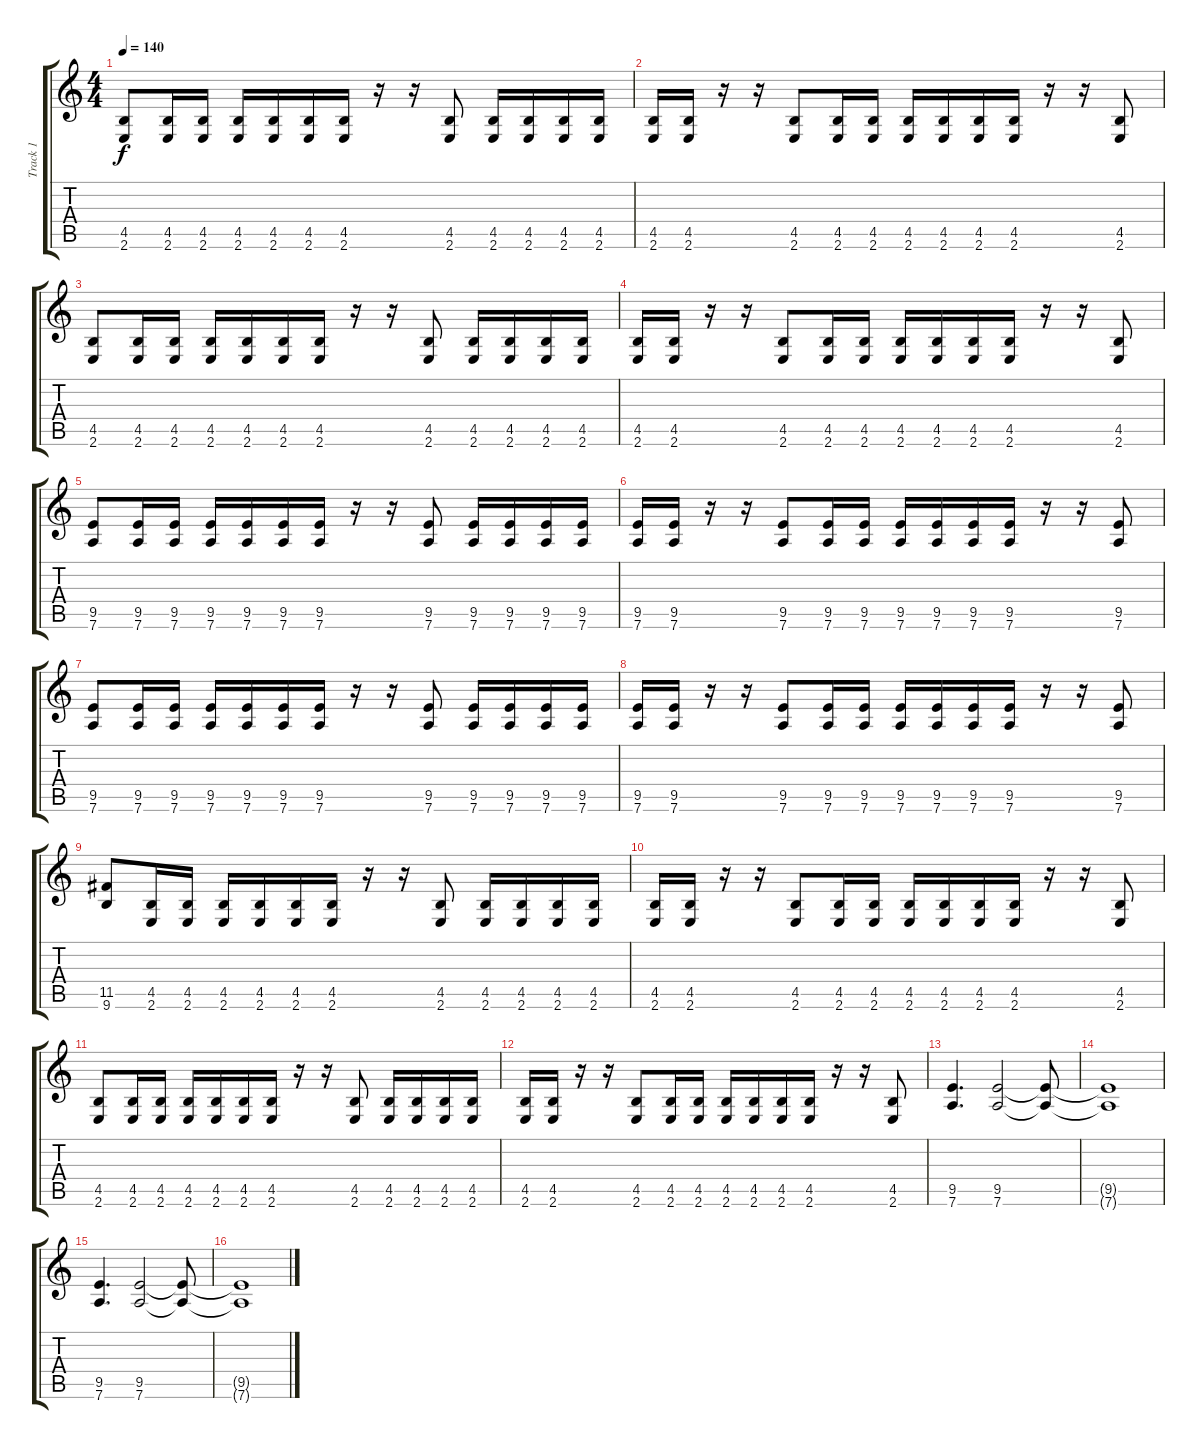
\track ("Track 1" "Track 1") {instrument distortionguitar}
\staff {score tabs}
\tuning (D4 A3 F3 C3 G2 D2) {hide}
\ts (4 4)
\tempo 140
\clef g2
\ks c
(4.5 2.6).8{dy f} (4.5 2.6).16 (4.5 2.6).16 (4.5 2.6).16 (4.5 2.6).16 (4.5 2.6).16 (4.5 2.6).16 r.16 r.16 (4.5 2.6).8 (4.5 2.6).16 (4.5 2.6).16 (4.5 2.6).16 (4.5 2.6).16 |
(4.5 2.6).16 (4.5 2.6).16 r.16 r.16 (4.5 2.6).8 (4.5 2.6).16 (4.5 2.6).16 (4.5 2.6).16 (4.5 2.6).16 (4.5 2.6).16 (4.5 2.6).16 r.16 r.16 (4.5 2.6).8 |
(4.5 2.6).8 (4.5 2.6).16 (4.5 2.6).16 (4.5 2.6).16 (4.5 2.6).16 (4.5 2.6).16 (4.5 2.6).16 r.16 r.16 (4.5 2.6).8 (4.5 2.6).16 (4.5 2.6).16 (4.5 2.6).16 (4.5 2.6).16 |
(4.5 2.6).16 (4.5 2.6).16 r.16 r.16 (4.5 2.6).8 (4.5 2.6).16 (4.5 2.6).16 (4.5 2.6).16 (4.5 2.6).16 (4.5 2.6).16 (4.5 2.6).16 r.16 r.16 (4.5 2.6).8 |
(9.5 7.6).8 (9.5 7.6).16 (9.5 7.6).16 (9.5 7.6).16 (9.5 7.6).16 (9.5 7.6).16 (9.5 7.6).16 r.16 r.16 (9.5 7.6).8 (9.5 7.6).16 (9.5 7.6).16 (9.5 7.6).16 (9.5 7.6).16 |
(9.5 7.6).16 (9.5 7.6).16 r.16 r.16 (9.5 7.6).8 (9.5 7.6).16 (9.5 7.6).16 (9.5 7.6).16 (9.5 7.6).16 (9.5 7.6).16 (9.5 7.6).16 r.16 r.16 (9.5 7.6).8 |
(9.5 7.6).8 (9.5 7.6).16 (9.5 7.6).16 (9.5 7.6).16 (9.5 7.6).16 (9.5 7.6).16 (9.5 7.6).16 r.16 r.16 (9.5 7.6).8 (9.5 7.6).16 (9.5 7.6).16 (9.5 7.6).16 (9.5 7.6).16 |
(9.5 7.6).16 (9.5 7.6).16 r.16 r.16 (9.5 7.6).8 (9.5 7.6).16 (9.5 7.6).16 (9.5 7.6).16 (9.5 7.6).16 (9.5 7.6).16 (9.5 7.6).16 r.16 r.16 (9.5 7.6).8 |
(11.5 9.6).8 (4.5 2.6).16 (4.5 2.6).16 (4.5 2.6).16 (4.5 2.6).16 (4.5 2.6).16 (4.5 2.6).16 r.16 r.16 (4.5 2.6).8 (4.5 2.6).16 (4.5 2.6).16 (4.5 2.6).16 (4.5 2.6).16 |
(4.5 2.6).16 (4.5 2.6).16 r.16 r.16 (4.5 2.6).8 (4.5 2.6).16 (4.5 2.6).16 (4.5 2.6).16 (4.5 2.6).16 (4.5 2.6).16 (4.5 2.6).16 r.16 r.16 (4.5 2.6).8 |
(4.5 2.6).8 (4.5 2.6).16 (4.5 2.6).16 (4.5 2.6).16 (4.5 2.6).16 (4.5 2.6).16 (4.5 2.6).16 r.16 r.16 (4.5 2.6).8 (4.5 2.6).16 (4.5 2.6).16 (4.5 2.6).16 (4.5 2.6).16 |
(4.5 2.6).16 (4.5 2.6).16 r.16 r.16 (4.5 2.6).8 (4.5 2.6).16 (4.5 2.6).16 (4.5 2.6).16 (4.5 2.6).16 (4.5 2.6).16 (4.5 2.6).16 r.16 r.16 (4.5 2.6).8 |
(9.5 7.6).4{d} (9.5 7.6).2 (9.5{t} 7.6{t}).8 |
(9.5{t} 7.6{t}).1 |
(9.5 7.6).4{d} (9.5 7.6).2 (9.5{t} 7.6{t}).8 |
(9.5{t} 7.6{t}).1
